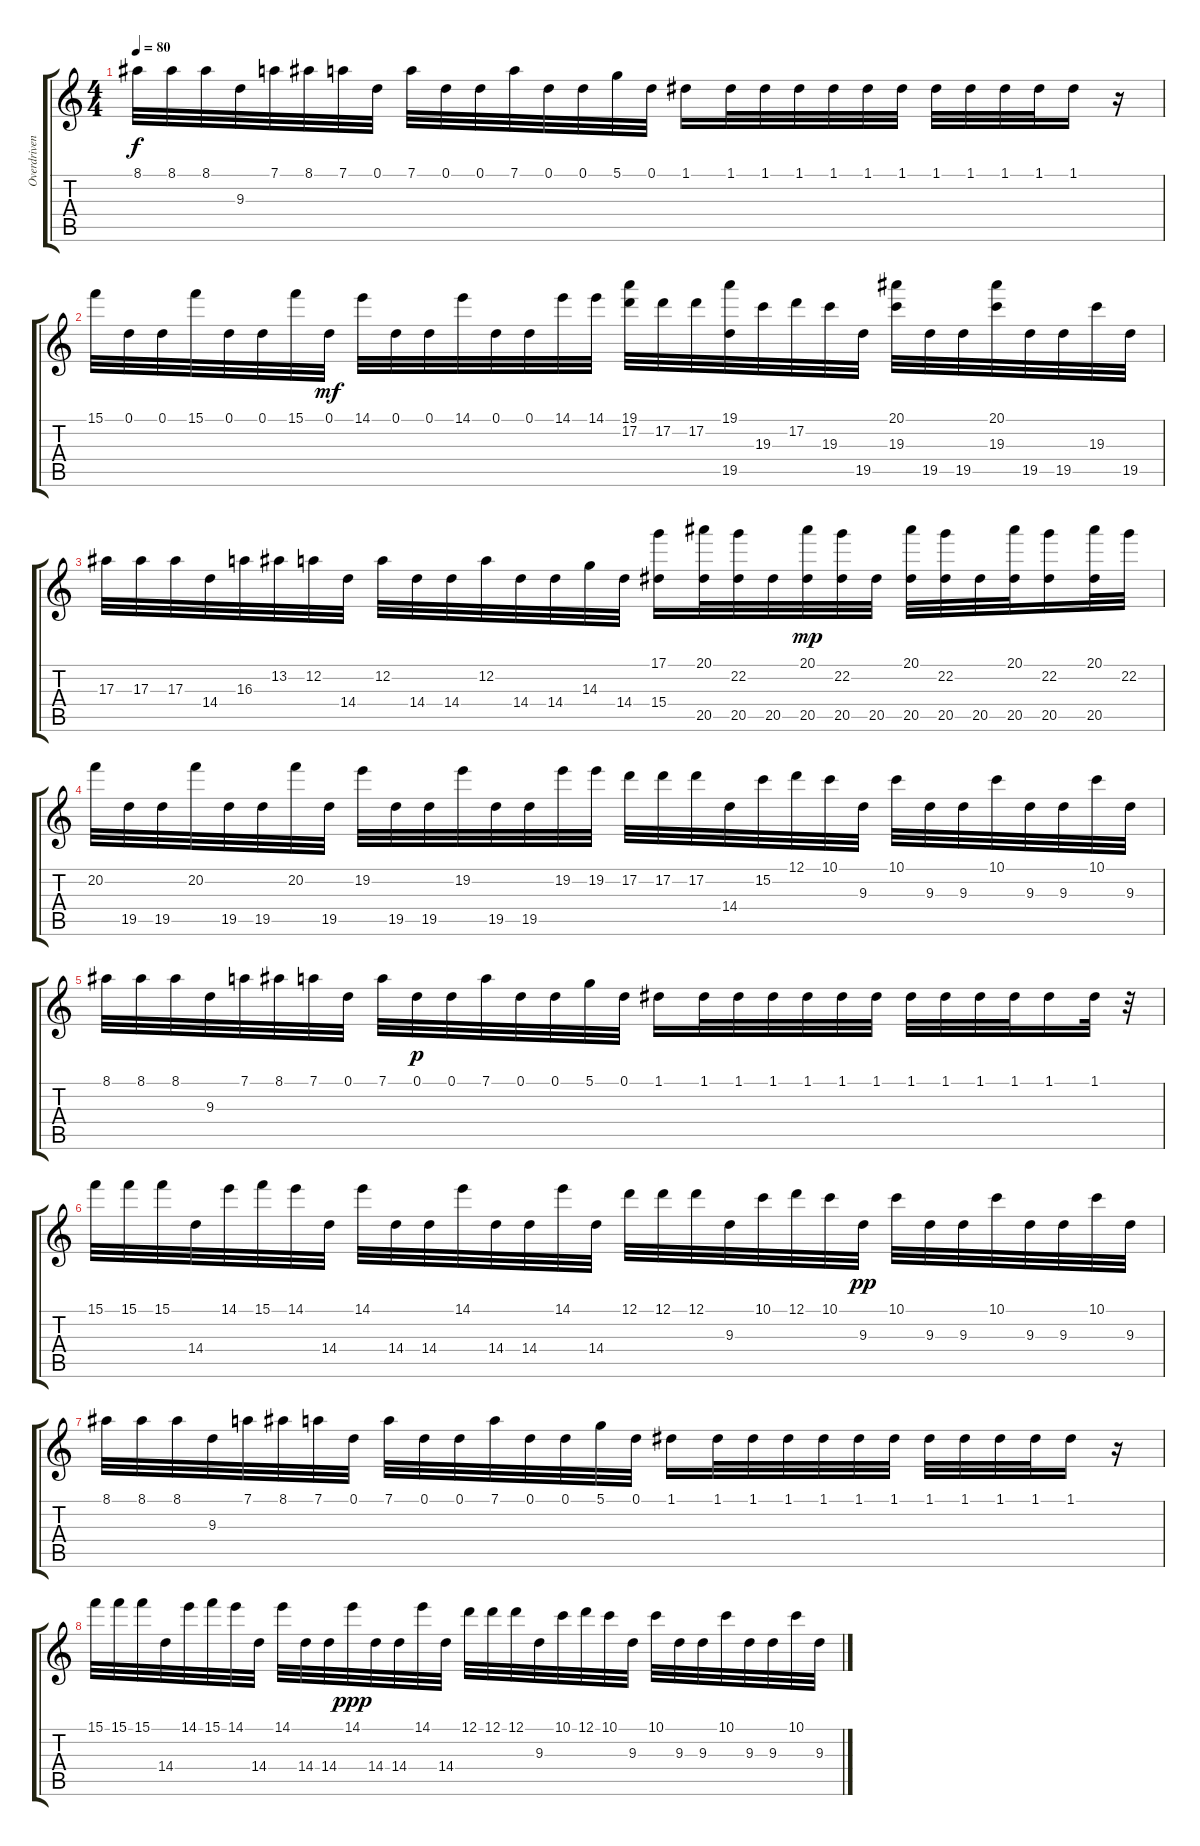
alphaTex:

\track ("Overdriven 1" "Overdriven") {instrument overdrivenguitar}
\staff {score tabs}
\tuning (D4 A3 F3 C3 G2 D2) {hide}
\ts (4 4)
\tempo 80
\clef g2
\ks c
8.1.32{dy f} 8.1.32 8.1.32 9.3.32 7.1.32 8.1.32 7.1.32 0.1.32 7.1.32 0.1.32 0.1.32 7.1.32 0.1.32 0.1.32 5.1.32 0.1.32 1.1.16 1.1.32 1.1.32 1.1.32 1.1.32 1.1.32 1.1.32 1.1.32 1.1.32 1.1.32 1.1.32 1.1.16 r.16 |
15.1.32 0.1.32 0.1.32 15.1.32 0.1.32 0.1.32 15.1.32 0.1.32{dy mf} 14.1.32 0.1.32 0.1.32 14.1.32 0.1.32 0.1.32 14.1.32 14.1.32 (19.1 17.2).32 17.2.32 17.2.32 (19.1 19.5).32 19.3.32 17.2.32 19.3.32 19.5.32 (20.1 19.3).32 19.5.32 19.5.32 (20.1 19.3).32 19.5.32 19.5.32 19.3.32 19.5.32 |
17.3.32 17.3.32 17.3.32 14.4.32 16.3.32 13.2.32 12.2.32 14.4.32 12.2.32 14.4.32 14.4.32 12.2.32 14.4.32 14.4.32 14.3.32 14.4.32 (17.1 15.4).16 (20.1 20.5).32 (22.2 20.5).32 20.5.32 (20.1 20.5).32{dy mp} (22.2 20.5).32 20.5.32 (20.1 20.5).32 (22.2 20.5).32 20.5.32 (20.1 20.5).32 (22.2 20.5).16 (20.1 20.5).32 22.2.32 |
20.2.32 19.5.32 19.5.32 20.2.32 19.5.32 19.5.32 20.2.32 19.5.32 19.2.32 19.5.32 19.5.32 19.2.32 19.5.32 19.5.32 19.2.32 19.2.32 17.2.32 17.2.32 17.2.32 14.4.32 15.2.32 12.1.32 10.1.32 9.3.32 10.1.32 9.3.32 9.3.32 10.1.32 9.3.32 9.3.32 10.1.32 9.3.32 |
8.1.32 8.1.32 8.1.32 9.3.32 7.1.32 8.1.32 7.1.32 0.1.32 7.1.32 0.1.32{dy p} 0.1.32 7.1.32 0.1.32 0.1.32 5.1.32 0.1.32 1.1.16 1.1.32 1.1.32 1.1.32 1.1.32 1.1.32 1.1.32 1.1.32 1.1.32 1.1.32 1.1.32 1.1.16 1.1.32 r.32 |
15.1.32 15.1.32 15.1.32 14.4.32 14.1.32 15.1.32 14.1.32 14.4.32 14.1.32 14.4.32 14.4.32 14.1.32 14.4.32 14.4.32 14.1.32 14.4.32 12.1.32 12.1.32 12.1.32 9.3.32 10.1.32 12.1.32 10.1.32 9.3.32{dy pp} 10.1.32 9.3.32 9.3.32 10.1.32 9.3.32 9.3.32 10.1.32 9.3.32 |
8.1.32 8.1.32 8.1.32 9.3.32 7.1.32 8.1.32 7.1.32 0.1.32 7.1.32 0.1.32 0.1.32 7.1.32 0.1.32 0.1.32 5.1.32 0.1.32 1.1.16 1.1.32 1.1.32 1.1.32 1.1.32 1.1.32 1.1.32 1.1.32 1.1.32 1.1.32 1.1.32 1.1.16 r.16 |
15.1.32 15.1.32 15.1.32 14.4.32 14.1.32 15.1.32 14.1.32 14.4.32 14.1.32 14.4.32 14.4.32 14.1.32{dy ppp} 14.4.32 14.4.32 14.1.32 14.4.32 12.1.32 12.1.32 12.1.32 9.3.32 10.1.32 12.1.32 10.1.32 9.3.32 10.1.32 9.3.32 9.3.32 10.1.32 9.3.32 9.3.32 10.1.32 9.3.32
